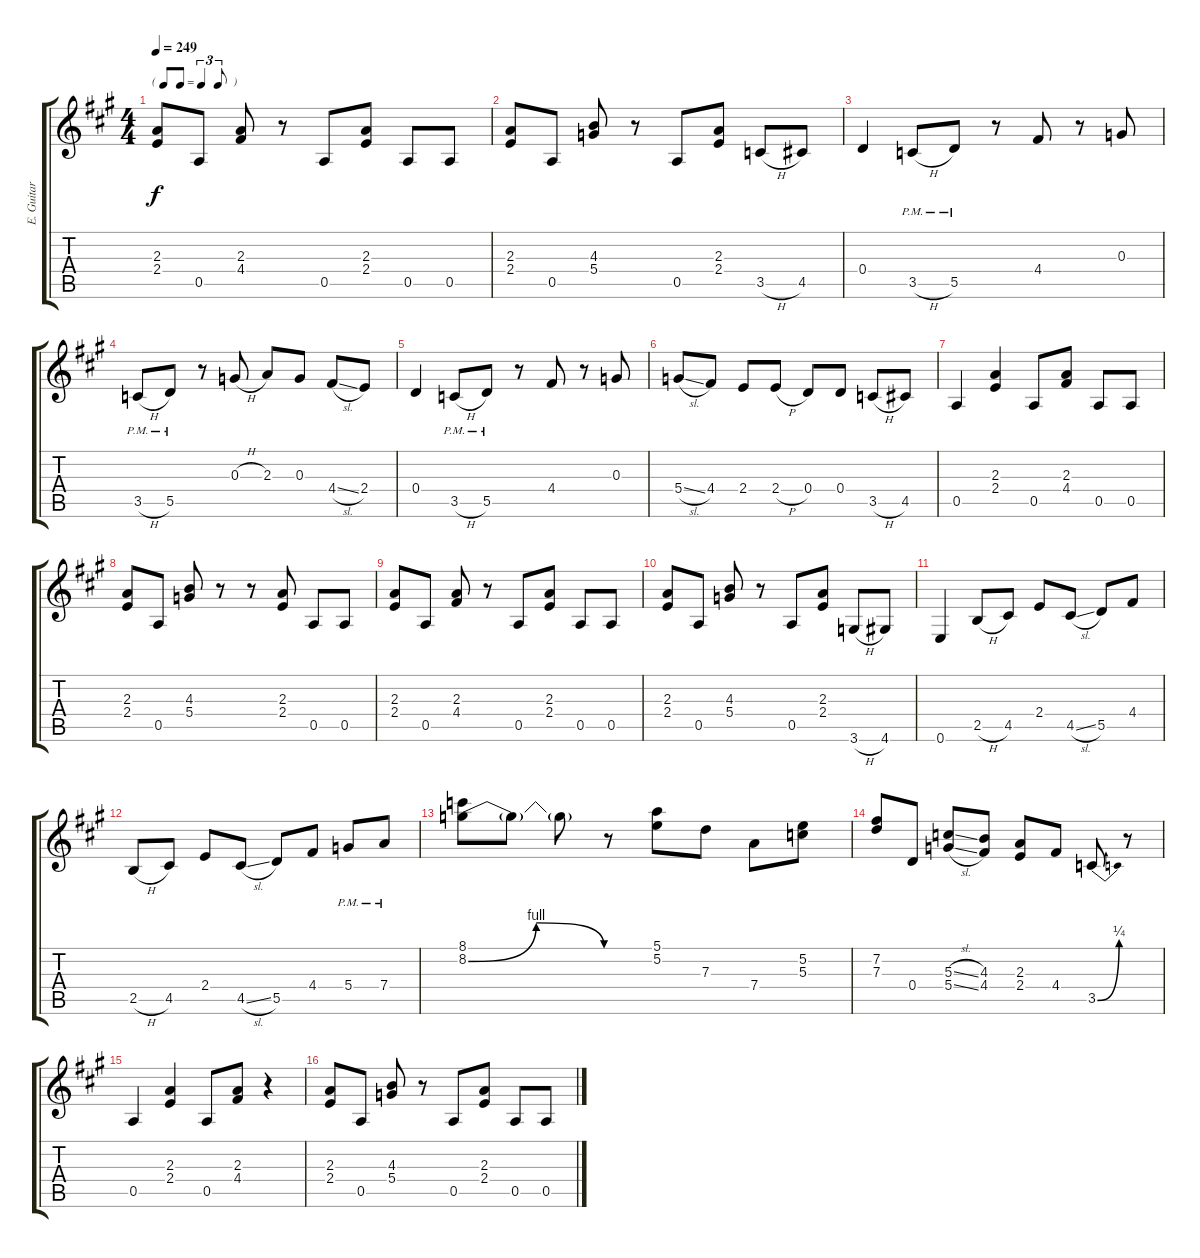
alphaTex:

\track ("E. Guitar I" "E. Guitar ") {instrument electricguitarclean}
\staff {score tabs}
\tuning (E4 B3 G3 D3 A2 E2) {hide}
\ts (4 4)
\tf triplet8th
\tempo 249
\clef g2
\ks a
(2.3 2.4).8{dy f} 0.5.8 (2.3 4.4).8 r.8 0.5.8 (2.3 2.4).8 0.5.8 0.5.8 |
(2.3 2.4).8 0.5.8 (4.3 5.4).8 r.8 0.5.8 (2.3 2.4).8 3.5{h}.8 4.5.8 |
0.4.4 3.5{h pm}.8 5.5{pm}.8 r.8 4.4.8 r.8 0.3.8 |
3.5{h pm}.8 5.5{pm}.8 r.8 0.3{h}.8 2.3.8 0.3.8 4.4{sl}.8 2.4.8 |
0.4.4 3.5{h pm}.8 5.5{pm}.8 r.8 4.4.8 r.8 0.3.8 |
5.4{sl}.8 4.4.8 2.4.8 2.4{h}.8 0.4.8 0.4.8 3.5{h}.8 4.5.8 |
0.5.4 (2.3 2.4).4 0.5.8 (2.3 4.4).8 0.5.8 0.5.8 |
(2.3 2.4).8 0.5.8 (4.3 5.4).8 r.8 r.8 (2.3 2.4).8 0.5.8 0.5.8 |
(2.3 2.4).8 0.5.8 (2.3 4.4).8 r.8 0.5.8 (2.3 2.4).8 0.5.8 0.5.8 |
(2.3 2.4).8 0.5.8 (4.3 5.4).8 r.8 0.5.8 (2.3 2.4).8 3.6{h}.8 4.6.8 |
0.6.4 2.5{h}.8 4.5.8 2.4.8 4.5{sl}.8 5.5.8 4.4.8 |
2.5{h}.8 4.5.8 2.4.8 4.5{sl}.8 5.5.8 4.4.8 5.4{pm}.8 7.4{pm}.8 |
(8.1 8.2{be (bendrelease 0 0 30 4 30 4 60 0)}).8 8.2{t}.8 8.2{t}.8 r.8 (5.1 5.2).8 7.3.8 7.4.8 (5.2 5.3).8 |
(7.2 7.3).8 0.4.8 (5.3{sl} 5.4{sl}).8 (4.3 4.4).8 (2.3 2.4).8 4.4.8 3.5{be (bend 0 0 60 1)}.8 r.8 |
0.5.4 (2.3 2.4).4 0.5.8 (2.3 4.4).8 r.4 |
(2.3 2.4).8 0.5.8 (4.3 5.4).8 r.8 0.5.8 (2.3 2.4).8 0.5.8 0.5.8
